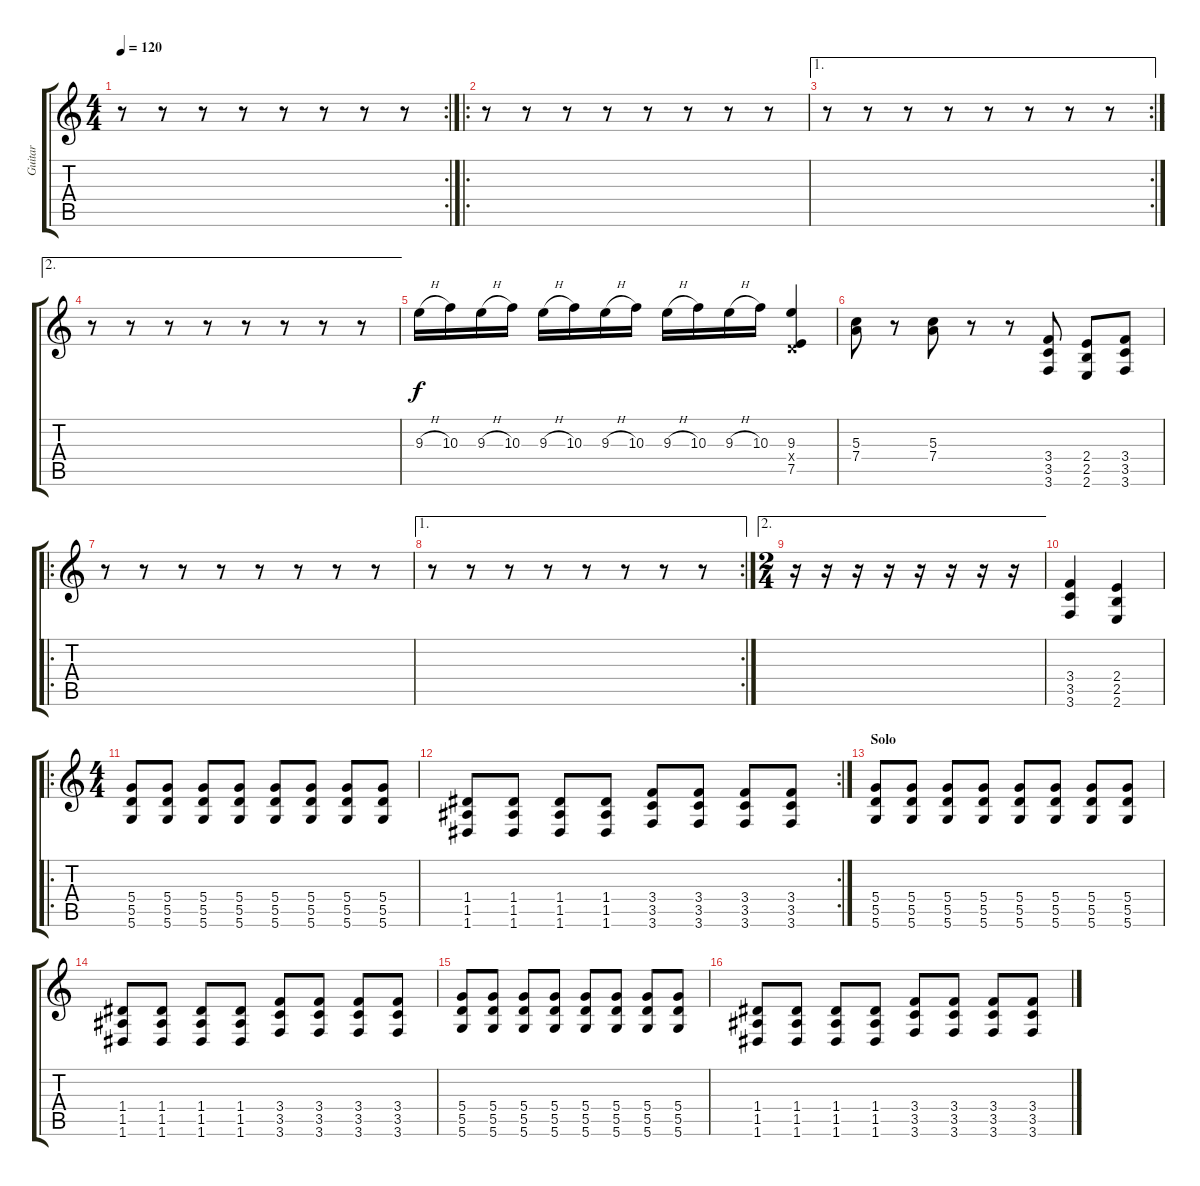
\track ("Guitar" "Guitar") {instrument electricguitarjazz}
\staff {score tabs}
\tuning (E4 B3 G3 D3 A2 D2) {hide}
\rc 2
\ts (4 4)
\tempo 120
\clef g2
\ks c
r.8{dy f instrument distortionguitar} r.8{instrument distortionguitar} r.8{instrument distortionguitar} r.8{instrument distortionguitar} r.8{instrument distortionguitar} r.8{instrument distortionguitar} r.8{instrument distortionguitar} r.8{instrument distortionguitar} |
\ro
r.8{instrument distortionguitar} r.8{instrument distortionguitar} r.8{instrument distortionguitar} r.8{instrument distortionguitar} r.8{instrument distortionguitar} r.8{instrument distortionguitar} r.8{instrument distortionguitar} r.8{instrument distortionguitar} |
\ae 1
\rc 2
r.8{instrument distortionguitar} r.8{instrument distortionguitar} r.8{instrument distortionguitar} r.8{instrument distortionguitar} r.8{instrument distortionguitar} r.8{instrument distortionguitar} r.8{instrument distortionguitar} r.8{instrument distortionguitar} |
\ae 2
r.8{instrument distortionguitar} r.8{instrument distortionguitar} r.8{instrument distortionguitar} r.8{instrument distortionguitar} r.8{instrument distortionguitar} r.8{instrument distortionguitar} r.8{instrument distortionguitar} r.8{instrument distortionguitar} |
9.3{h}.16{instrument distortionguitar} 10.3.16 9.3{h}.16{instrument distortionguitar} 10.3.16 9.3{h}.16{instrument distortionguitar} 10.3.16 9.3{h}.16{instrument distortionguitar} 10.3.16 9.3{h}.16 10.3.16 9.3{h}.16 10.3.16 (9.3 0.4{x} 7.5).4 |
(5.3 7.4).8 r.8 (5.3 7.4).8 r.8 r.8 (3.4 3.5 3.6).8 (2.4 2.5 2.6).8 (3.4 3.5 3.6).8 |
\ro
r.8{instrument distortionguitar} r.8{instrument distortionguitar} r.8{instrument distortionguitar} r.8{instrument distortionguitar} r.8{instrument distortionguitar} r.8{instrument distortionguitar} r.8{instrument distortionguitar} r.8{instrument distortionguitar} |
\ae 1
\rc 2
r.8{instrument distortionguitar} r.8{instrument distortionguitar} r.8{instrument distortionguitar} r.8{instrument distortionguitar} r.8{instrument distortionguitar} r.8{instrument distortionguitar} r.8{instrument distortionguitar} r.8{instrument distortionguitar} |
\ae 2
\ts (2 4)
r.16{instrument distortionguitar} r.16{instrument distortionguitar} r.16{instrument distortionguitar} r.16{instrument distortionguitar} r.16{instrument distortionguitar} r.16{instrument distortionguitar} r.16{instrument distortionguitar} r.16{instrument distortionguitar} |
(3.4 3.5 3.6).4 (2.4 2.5 2.6).4 |
\ro
\ts (4 4)
(5.4 5.5 5.6).8{instrument distortionguitar} (5.4 5.5 5.6).8 (5.4 5.5 5.6).8 (5.4 5.5 5.6).8 (5.4 5.5 5.6).8 (5.4 5.5 5.6).8 (5.4 5.5 5.6).8 (5.4 5.5 5.6).8 |
\rc 2
(1.4 1.5 1.6).8 (1.4 1.5 1.6).8 (1.4 1.5 1.6).8 (1.4 1.5 1.6).8 (3.4 3.5 3.6).8 (3.4 3.5 3.6).8 (3.4 3.5 3.6).8 (3.4 3.5 3.6).8 |
\section ("" "Solo")
(5.4 5.5 5.6).8{instrument distortionguitar} (5.4 5.5 5.6).8 (5.4 5.5 5.6).8 (5.4 5.5 5.6).8 (5.4 5.5 5.6).8 (5.4 5.5 5.6).8 (5.4 5.5 5.6).8 (5.4 5.5 5.6).8 |
(1.4 1.5 1.6).8 (1.4 1.5 1.6).8 (1.4 1.5 1.6).8 (1.4 1.5 1.6).8 (3.4 3.5 3.6).8 (3.4 3.5 3.6).8 (3.4 3.5 3.6).8 (3.4 3.5 3.6).8 |
(5.4 5.5 5.6).8{instrument distortionguitar} (5.4 5.5 5.6).8 (5.4 5.5 5.6).8 (5.4 5.5 5.6).8 (5.4 5.5 5.6).8 (5.4 5.5 5.6).8 (5.4 5.5 5.6).8 (5.4 5.5 5.6).8 |
(1.4 1.5 1.6).8 (1.4 1.5 1.6).8 (1.4 1.5 1.6).8 (1.4 1.5 1.6).8 (3.4 3.5 3.6).8 (3.4 3.5 3.6).8 (3.4 3.5 3.6).8 (3.4 3.5 3.6).8
